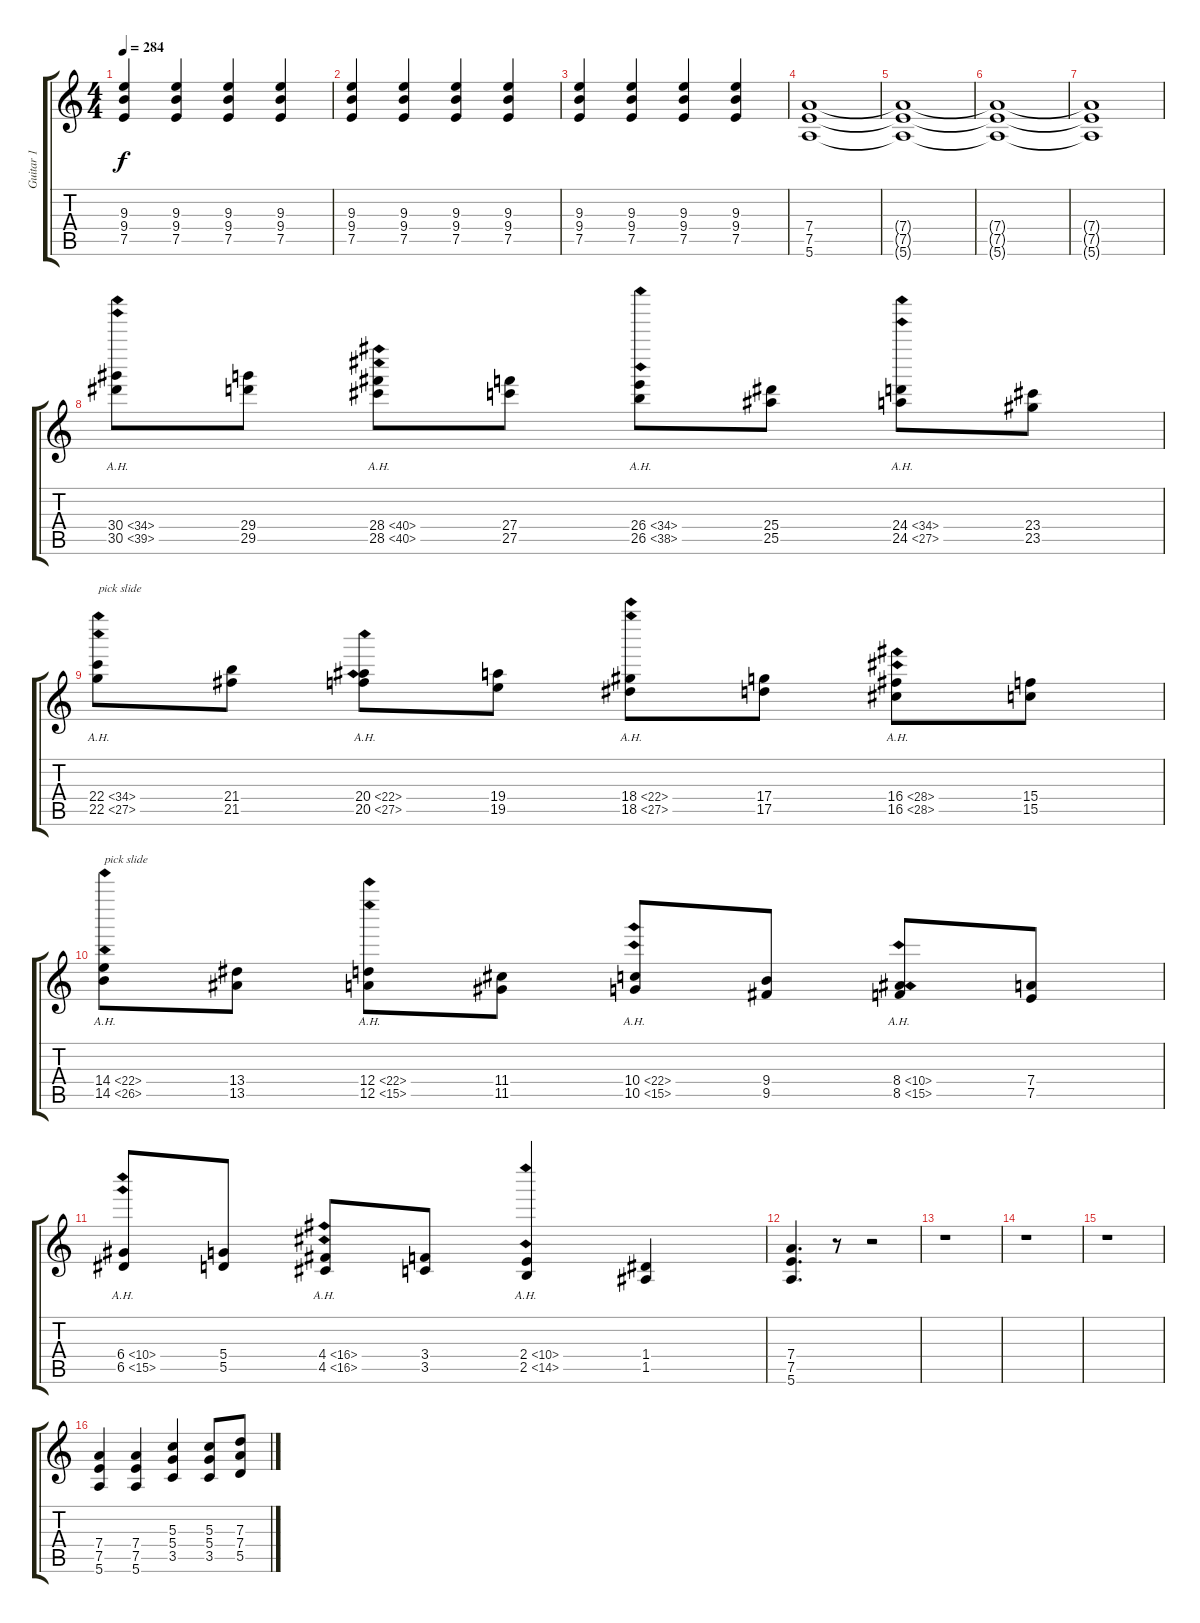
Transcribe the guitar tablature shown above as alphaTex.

\track ("Guitar 1" "Guitar 1") {instrument distortionguitar}
\staff {score tabs}
\tuning (E4 B3 G3 D3 A2 E2) {hide}
\ts (4 4)
\tempo 284
\clef g2
\ks c
(9.3 9.4 7.5).4{dy f} (9.3 9.4 7.5).4 (9.3 9.4 7.5).4 (9.3 9.4 7.5).4 |
(9.3 9.4 7.5).4 (9.3 9.4 7.5).4 (9.3 9.4 7.5).4 (9.3 9.4 7.5).4 |
(9.3 9.4 7.5).4 (9.3 9.4 7.5).4 (9.3 9.4 7.5).4 (9.3 9.4 7.5).4 |
(7.4 7.5 5.6).1 |
(7.4{t} 7.5{t} 5.6{t}).1 |
(7.4{t} 7.5{t} 5.6{t}).1 |
(7.4{t} 7.5{t} 5.6{t}).1 |
(30.4{ah 4} 30.5{ah 9}).8{volume 10} (29.4 29.5).8 (28.4{ah 12} 28.5{ah 12}).8 (27.4 27.5).8 (26.4{ah 8} 26.5{ah 12}).8 (25.4 25.5).8 (24.4{ah 10} 24.5{ah 3}).8 (23.4 23.5).8 |
(22.4{ah 12} 22.5{ah 5}).8{txt "pick slide"} (21.4 21.5).8 (20.4{ah 2} 20.5{ah 7}).8 (19.4 19.5).8 (18.4{ah 4} 18.5{ah 9}).8 (17.4 17.5).8 (16.4{ah 12} 16.5{ah 12}).8 (15.4 15.5).8 |
(14.4{ah 8} 14.5{ah 12}).8{txt "pick slide"} (13.4 13.5).8 (12.4{ah 10} 12.5{ah 3}).8 (11.4 11.5).8 (10.4{ah 12} 10.5{ah 5}).8 (9.4 9.5).8 (8.4{ah 2} 8.5{ah 7}).8 (7.4 7.5).8 |
(6.4{ah 4} 6.5{ah 9}).8 (5.4 5.5).8 (4.4{ah 12} 4.5{ah 12}).8 (3.4 3.5).8 (2.4{ah 8} 2.5{ah 12}).4 (1.4 1.5).4 |
(7.4 7.5 5.6).4{d volume 13} r.8 r.2 |
r.1 |
r.1 |
r.1 |
(7.4 7.5 5.6).4 (7.4 7.5 5.6).4 (5.3 5.4 3.5).4 (5.3 5.4 3.5).8 (7.3 7.4 5.5).8
